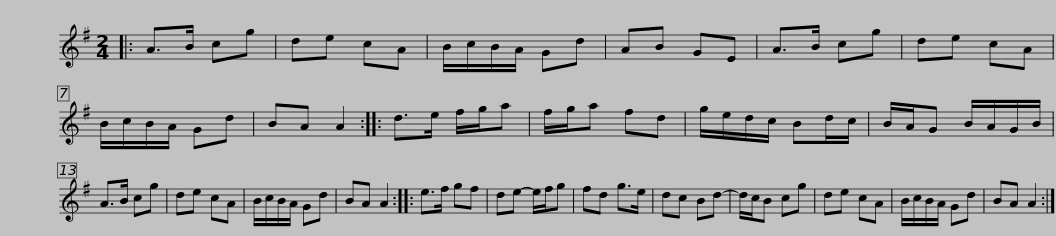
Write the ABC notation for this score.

X:1
L:1/8
M:2/4
I:linebreak $
K:G
V:1 treble
V:1
|: A>B cg | de cA | B/c/B/A/ Gd | AB GE | A>B cg | %5
 de cA | B/c/B/A/ Gd | BA A2 :: d>e f/g/a |$ f/g/a fd | %10
 g/e/d/c/ Bd/c/ | B/A/G B/A/G/B/ | A>B cg | de cA | B/c/B/A/ Gd | %15
 BA A2 :: e>f gf | de- e/f/g |$ fd g>e | dc Bd- | %20
 d/c/B cg | de cA | B/c/B/A/ Gd | BA A2 :| %24
